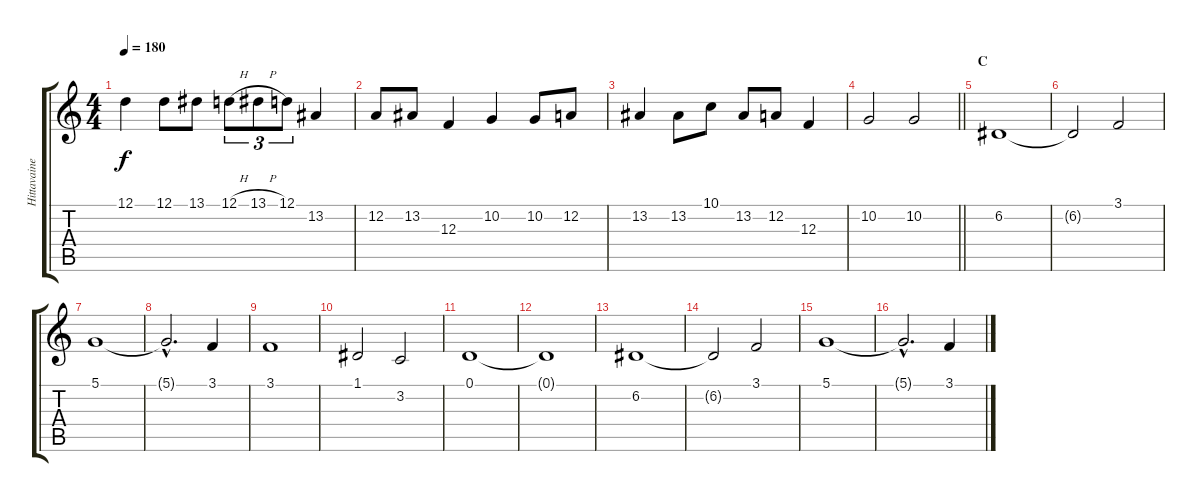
\track ("Hittavainen" "Hittavaine") {instrument violin}
\staff {score tabs}
\tuning (D4 A3 F3 C3 G2 D2) {hide}
\ts (4 4)
\tempo 180
\clef g2
\ks c
12.1.4{dy f} 12.1.8 13.1.8 12.1{h}.8{tu (3 2)} 13.1{h}.8{tu (3 2)} 12.1.8{tu (3 2)} 13.2.4 |
12.2.8 13.2.8 12.3.4 10.2.4 10.2.8 12.2.8 |
13.2.4 13.2.8 10.1.8 13.2.8 12.2.8 12.3.4 |
\barLineRight lightlight
10.2.2 10.2.2 |
\section ("" "C")
6.2.1{volume 8} |
6.2{t}.2 3.1.2 |
5.1.1 |
5.1{hac t}.2{d} 3.1.4 |
3.1.1 |
1.1.2 3.2.2 |
0.1.1 |
0.1{t}.1 |
6.2.1 |
6.2{t}.2 3.1.2 |
5.1.1 |
5.1{hac t}.2{d} 3.1.4
